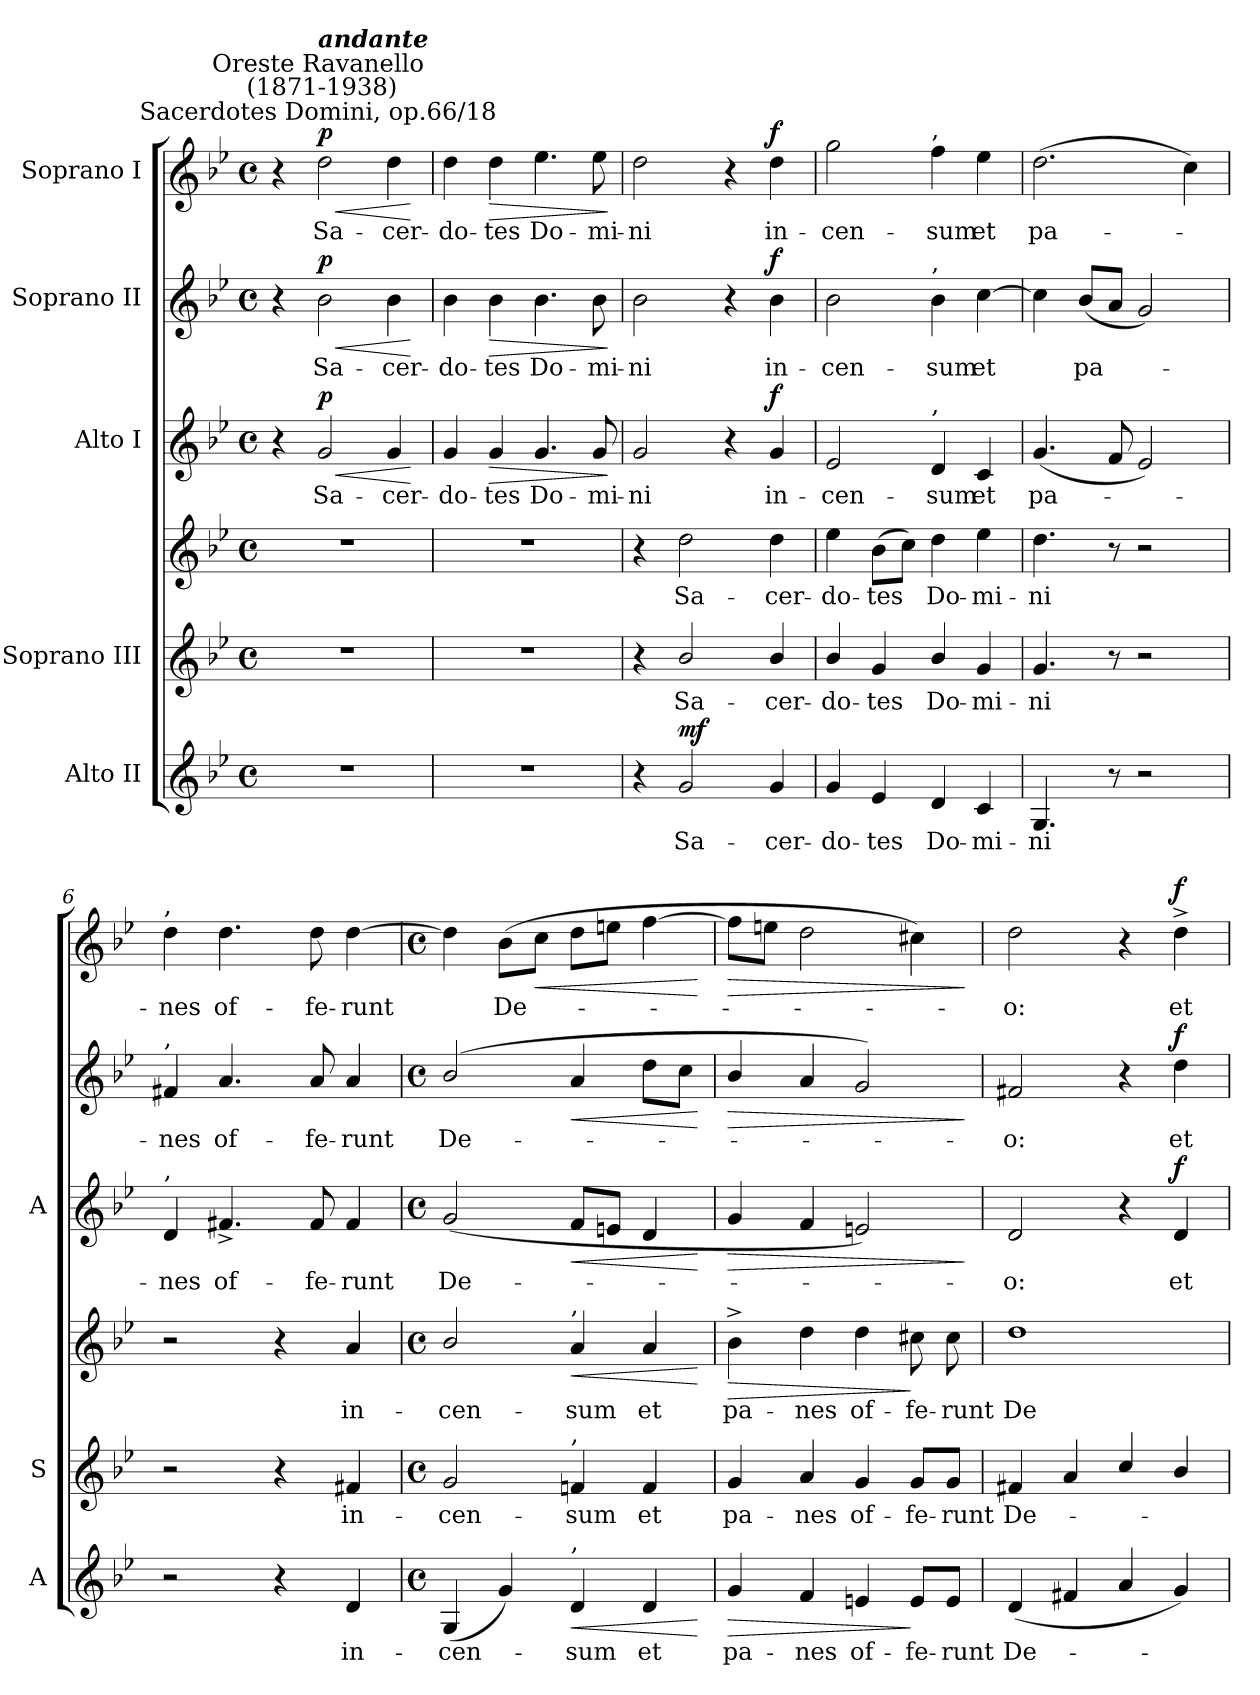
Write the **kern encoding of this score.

**kern	**text	**dynam	**kern	**text	**kern	**text	**dynam	**kern	**text	**dynam	**kern	**text	**dynam	**kern	**text	**dynam
*part5	*part5	*part5	*part4	*part4	*part4	*part4	*part4	*part3	*part3	*part3	*part2	*part2	*part2	*part1	*part1	*part1
*staff6	*staff6	*staff6	*staff5	*staff5	*staff4	*staff4	*staff4/5	*staff3	*staff3	*staff3	*staff2	*staff2	*staff2	*staff1	*staff1	*staff1
*I"Alto II	*	*	*I"Soprano III	*	*	*	*	*I"Alto I	*	*	*I"Soprano II	*	*	*I"Soprano I	*	*
*I'A	*	*	*I'S	*	*	*	*	*I'A	*	*	*	*	*	*	*	*
*clefG2	*	*	*clefG2	*	*clefG2	*	*	*clefG2	*	*	*clefG2	*	*	*clefG2	*	*
*k[b-e-]	*	*	*k[b-e-]	*	*k[b-e-]	*	*	*k[b-e-]	*	*	*k[b-e-]	*	*	*k[b-e-]	*	*
*B-:	*	*	*B-:	*	*B-:	*	*	*B-:	*	*	*B-:	*	*	*B-:	*	*
*M4/4	*	*	*M4/4	*	*M4/4	*	*	*M4/4	*	*	*M4/4	*	*	*M4/4	*	*
*met(c)	*	*	*met(c)	*	*met(c)	*	*	*met(c)	*	*	*met(c)	*	*	*met(c)	*	*
=1	=1	=1	=1	=1	=1	=1	=1	=1	=1	=1	=1	=1	=1	=1	=1	=1
1r	.	.	1r	.	1r	.	.	4r	.	.	4r	.	.	4r	.	.
!	!	!	!	!	!	!	!	!	!	!	!	!	!	!LO:TX:a:cj:t=Sacerdotes Domini, op.66/18	!	!
!	!	!	!	!	!	!	!	!	!	!	!	!	!	!LO:TX:a:cj:t=Oreste Ravanello\n (1871-1938)	!	!
!	!	!	!	!	!	!	!	!	!	!	!	!	!	!LO:TX:a:Bi:t=andante	!	!
!	!	!	!	!	!	!	!	!	!LO:LY:b	!LO:HP:b	!	!LO:LY:b	!LO:HP:b	!	!LO:LY:b	!LO:HP:b
!	!	!	!	!	!	!	!	!	!	!LO:DY:n=1:b	!	!	!LO:DY:n=1:b	!	!	!LO:DY:n=1:b
.	.	.	.	.	.	.	.	2g	Sa-	< p	2b-	Sa-	< p	2dd	Sa-	< p
!	!	!	!	!	!	!	!	!	!LO:LY:b	!	!	!LO:LY:b	!	!	!LO:LY:b	!
.	.	.	.	.	.	.	.	4g	-cer-	.	4b-	-cer-	.	4dd	-cer-	.
.	.	.	.	.	.	.	.	.	.	[	.	.	[	.	.	[
=2	=2	=2	=2	=2	=2	=2	=2	=2	=2	=2	=2	=2	=2	=2	=2	=2
!	!	!	!	!	!	!	!	!	!LO:LY:b	!	!	!LO:LY:b	!	!	!LO:LY:b	!
1r	.	.	1r	.	1r	.	.	4g	-do-	.	4b-	-do-	.	4dd	-do-	.
!	!	!	!	!	!	!	!	!	!LO:LY:b	!LO:HP:b	!	!LO:LY:b	!LO:HP:b	!	!LO:LY:b	!LO:HP:b
.	.	.	.	.	.	.	.	4g	-tes	>	4b-	-tes	>	4dd	-tes	>
!	!	!	!	!	!	!	!	!	!LO:LY:b	!	!	!LO:LY:b	!	!	!LO:LY:b	!
.	.	.	.	.	.	.	.	4.g	Do-	.	4.b-	Do-	.	4.ee-	Do-	.
!	!	!	!	!	!	!	!	!	!LO:LY:b	!	!	!LO:LY:b	!	!	!LO:LY:b	!
.	.	.	.	.	.	.	.	8g	-mi-	.	8b-	-mi-	.	8ee-	-mi-	.
.	.	.	.	.	.	.	.	.	.	]	.	.	]	.	.	]
=3	=3	=3	=3	=3	=3	=3	=3	=3	=3	=3	=3	=3	=3	=3	=3	=3
!	!	!	!	!	!	!	!	!	!LO:LY:b	!	!	!LO:LY:b	!	!	!LO:LY:b	!
4r	.	.	4r	.	4r	.	.	2g	-ni	.	2b-	-ni	.	2dd	-ni	.
!	!LO:LY:b	!LO:DY:b	!	!LO:LY:b	!	!LO:LY:b	!LO:DY:b=2	!	!	!	!	!	!	!	!	!
!	!	!	!	!	!	!	!LO:DY:n=1:b	!	!	!	!	!	!	!	!	!
2g	Sa-	mf	2b-/	-Sa-	2dd	Sa-	mf mf	.	.	.	.	.	.	.	.	.
.	.	.	.	.	.	.	.	4r	.	.	4r	.	.	4r	.	.
!	!LO:LY:b	!	!	!LO:LY:b	!	!LO:LY:b	!	!	!LO:LY:b	!LO:DY:b	!	!LO:LY:b	!LO:DY:b	!	!LO:LY:b	!LO:DY:b
4g	-cer-	.	4b-/	-cer-	4dd	-cer-	.	4g	in-	f	4b-	in-	f	4dd	in-	f
=4	=4	=4	=4	=4	=4	=4	=4	=4	=4	=4	=4	=4	=4	=4	=4	=4
!	!LO:LY:b	!	!	!LO:LY:b	!	!LO:LY:b	!	!	!LO:LY:b	!	!	!LO:LY:b	!	!	!LO:LY:b	!
4g	-do-	.	4b-/	-do-	4ee-	-do-	.	2e-	-cen-	.	2b-	-cen-	.	2gg	-cen-	.
!	!LO:LY:b	!	!	!LO:LY:b	!	!LO:LY:b	!	!	!	!	!	!	!	!	!	!
4e-	-tes	.	4g	-tes	(>8b-L	-tes	.	.	.	.	.	.	.	.	.	.
.	.	.	.	.	8ccJ)	.	.	.	.	.	.	.	.	.	.	.
!	!	!	!	!	!	!	!	!	!	!	!	!	!	!LO:TX:a:t=,	!	!
!	!	!	!	!	!	!	!	!	!	!	!LO:TX:a:t=,	!	!	!	!	!
!	!	!	!	!	!	!	!	!LO:TX:a:t=,	!	!	!	!	!	!	!	!
!	!LO:LY:b	!	!	!LO:LY:b	!	!LO:LY:b	!	!	!LO:LY:b	!	!	!LO:LY:b	!	!	!LO:LY:b	!
4d	Do-	.	4b-/	Do-	4dd	Do-	.	4d	-sum	.	4b-	-sum	.	4ff	-sum	.
!	!LO:LY:b	!	!	!LO:LY:b	!	!LO:LY:b	!	!	!LO:LY:b	!	!	!LO:LY:b	!	!	!LO:LY:b	!
4c	-mi-	.	4g	-mi-	4ee-	-mi-	.	4c	et	.	[4cc	et	.	4ee-	et	.
=5	=5	=5	=5	=5	=5	=5	=5	=5	=5	=5	=5	=5	=5	=5	=5	=5
!	!LO:LY:b	!	!	!LO:LY:b	!	!LO:LY:b	!	!	!LO:LY:b	!	!	!	!	!	!LO:LY:b	!
4.G	-ni	.	4.g	ni	4.dd	-ni	.	(<4.g	pa-	.	4cc]	.	.	(>2.dd	pa-	.
!	!	!	!	!	!	!	!	!	!	!	!	!LO:LY:b	!	!	!	!
.	.	.	.	.	.	.	.	.	.	.	(<8b-L	pa-	.	.	.	.
8r	.	.	8r	.	8r	.	.	8f	.	.	8aJ	.	.	.	.	.
2r	.	.	2r	.	2r	.	.	2e-)	.	.	2g)	.	.	.	.	.
.	.	.	.	.	.	.	.	.	.	.	.	.	.	4cc)	.	.
=6	=6	=6	=6	=6	=6	=6	=6	=6	=6	=6	=6	=6	=6	=6	=6	=6
!	!	!	!	!	!	!	!	!	!	!	!	!	!	!LO:TX:a:t=,	!	!
!	!	!	!	!	!	!	!	!	!	!	!LO:TX:a:t=,	!	!	!	!	!
!	!	!	!	!	!	!	!	!LO:TX:a:t=,	!	!	!	!	!	!	!	!
!	!	!	!	!	!	!	!	!	!LO:LY:b	!	!	!LO:LY:b	!	!	!LO:LY:b	!
2r	.	.	2r	.	2r	.	.	4d	nes	.	4f#X	nes	.	4dd	nes	.
!	!	!	!	!	!	!	!	!	!LO:LY:b	!	!	!LO:LY:b	!	!	!LO:LY:b	!
.	.	.	.	.	.	.	.	4.f#X^	of-	.	4.a	of-	.	4.dd	of-	.
4r	.	.	4r	.	4r	.	.	.	.	.	.	.	.	.	.	.
!	!	!	!	!	!	!	!	!	!LO:LY:b	!	!	!LO:LY:b	!	!	!LO:LY:b	!
.	.	.	.	.	.	.	.	8f#	-fe-	.	8a	-fe-	.	8dd	-fe-	.
!	!LO:LY:b	!	!	!LO:LY:b	!	!LO:LY:b	!	!	!LO:LY:b	!	!	!LO:LY:b	!	!	!LO:LY:b	!
4d	in-	.	4f#X	-in-	4a	in-	.	4f#	-runt	.	4a	-runt	.	[4dd	-runt	.
!!LO:LB:g=z
=7	=7	=7	=7	=7	=7	=7	=7	=7	=7	=7	=7	=7	=7	=7	=7	=7
*M4/4	*	*	*M4/4	*	*M4/4	*	*	*M4/4	*	*	*M4/4	*	*	*M4/4	*	*
*met(c)	*	*	*met(c)	*	*met(c)	*	*	*met(c)	*	*	*met(c)	*	*	*met(c)	*	*
!	!LO:LY:b	!	!	!LO:LY:b	!	!LO:LY:b	!	!	!LO:LY:b	!	!	!LO:LY:b	!	!	!	!
(4G	-cen-	.	2g	cen-	2b-/	-cen-	.	(<2g	De-	.	(<2b-/	De-	.	4dd]	.	.
!	!	!	!	!	!	!	!	!	!	!	!	!	!	!	!LO:LY:b	!
4g)	.	.	.	.	.	.	.	.	.	.	.	.	.	(>8b-L	De-	.
!	!	!	!	!	!	!	!	!	!	!	!	!	!	!	!	!LO:HP:b
.	.	.	.	.	.	.	.	.	.	.	.	.	.	8ccJ	.	<
!	!	!	!	!	!LO:TX:a:t=,	!	!	!	!	!	!	!	!	!	!	!
!	!	!	!LO:TX:a:t=,	!	!	!	!	!	!	!	!	!	!	!	!	!
!LO:TX:a:t=,	!	!	!	!	!	!	!	!	!	!	!	!	!	!	!	!
!	!LO:LY:b	!LO:HP:b	!	!LO:LY:b	!	!LO:LY:b	!LO:HP:b	!	!	!LO:HP:b	!	!	!LO:HP:b	!	!	!
4d	sum	<	4fn	-sum	4a	-sum	<	8fL	.	<	4a	.	<	8ddL	.	.
.	.	.	.	.	.	.	.	8enJ	.	.	.	.	.	8eenJ	.	.
!	!LO:LY:b	!	!	!LO:LY:b	!	!LO:LY:b	!	!	!	!	!	!	!	!	!	!
4d	et	.	4f	et	4a	et	.	4d	.	.	8ddL	.	.	[4ff	.	.
.	.	.	.	.	.	.	.	.	.	.	8ccJ	.	.	.	.	.
.	.	[	.	.	.	.	[	.	.	[	.	.	[	.	.	[
=8	=8	=8	=8	=8	=8	=8	=8	=8	=8	=8	=8	=8	=8	=8	=8	=8
!	!LO:LY:b	!LO:HP:b	!	!LO:LY:b	!	!LO:LY:b	!LO:HP:b	!	!	!LO:HP:b	!	!	!LO:HP:b	!	!	!LO:HP:b
4g	pa-	>	4g	pa-	4b-^	pa-	>	4g	.	>	4b-/	.	>	8ffL]	.	>
.	.	.	.	.	.	.	.	.	.	.	.	.	.	8eenJ	.	.
!	!LO:LY:b	!	!	!LO:LY:b	!	!LO:LY:b	!	!	!	!	!	!	!	!	!	!
4f	-nes	.	4a	-nes	4dd	-nes	.	4f	.	.	4a	.	.	2dd	.	.
!	!LO:LY:b	!	!	!LO:LY:b	!	!LO:LY:b	!	!	!	!	!	!	!	!	!	!
4en	of-	.	4g	of-	4dd	of-	.	2en)	.	.	2g)	.	.	.	.	.
!	!LO:LY:b	!	!	!LO:LY:b	!	!LO:LY:b	!	!	!	!	!	!	!	!	!	!
8e/L	-fe-	]	8g/L	-fe-	8cc#X	-fe-	]	.	.	.	.	.	.	4cc#X)	.	.
!	!LO:LY:b	!	!	!LO:LY:b	!	!LO:LY:b	!	!	!	!	!	!	!	!	!	!
8e/J	-runt	.	8g/J	-runt	8cc#	-runt	.	.	.	.	.	.	.	.	.	.
.	.	.	.	.	.	.	.	.	.	]	.	.	]	.	.	]
=9	=9	=9	=9	=9	=9	=9	=9	=9	=9	=9	=9	=9	=9	=9	=9	=9
!	!LO:LY:b	!	!	!LO:LY:b	!	!LO:LY:b	!	!	!LO:LY:b	!	!	!LO:LY:b	!	!	!LO:LY:b	!
(<4d	De-	.	4f#X	-De-	1dd	De-	.	2d	o:	.	2f#X	o:	.	2dd	o:	.
4f#X	.	.	4a	.	.	.	.	.	.	.	.	.	.	.	.	.
4a	.	.	4cc/	.	.	.	.	4r	.	.	4r	.	.	4r	.	.
!	!	!	!	!	!	!	!	!	!LO:LY:b	!LO:DY:b	!	!LO:LY:b	!LO:DY:b	!	!LO:LY:b	!LO:DY:b
4g)	.	.	4b-/	.	.	.	.	4d	et	f	4dd	et	f	4dd^	et	f
=	=	=	=	=	=	=	=	=	=	=	=	=	=	=	=	=
*-	*-	*-	*-	*-	*-	*-	*-	*-	*-	*-	*-	*-	*-	*-	*-	*-
